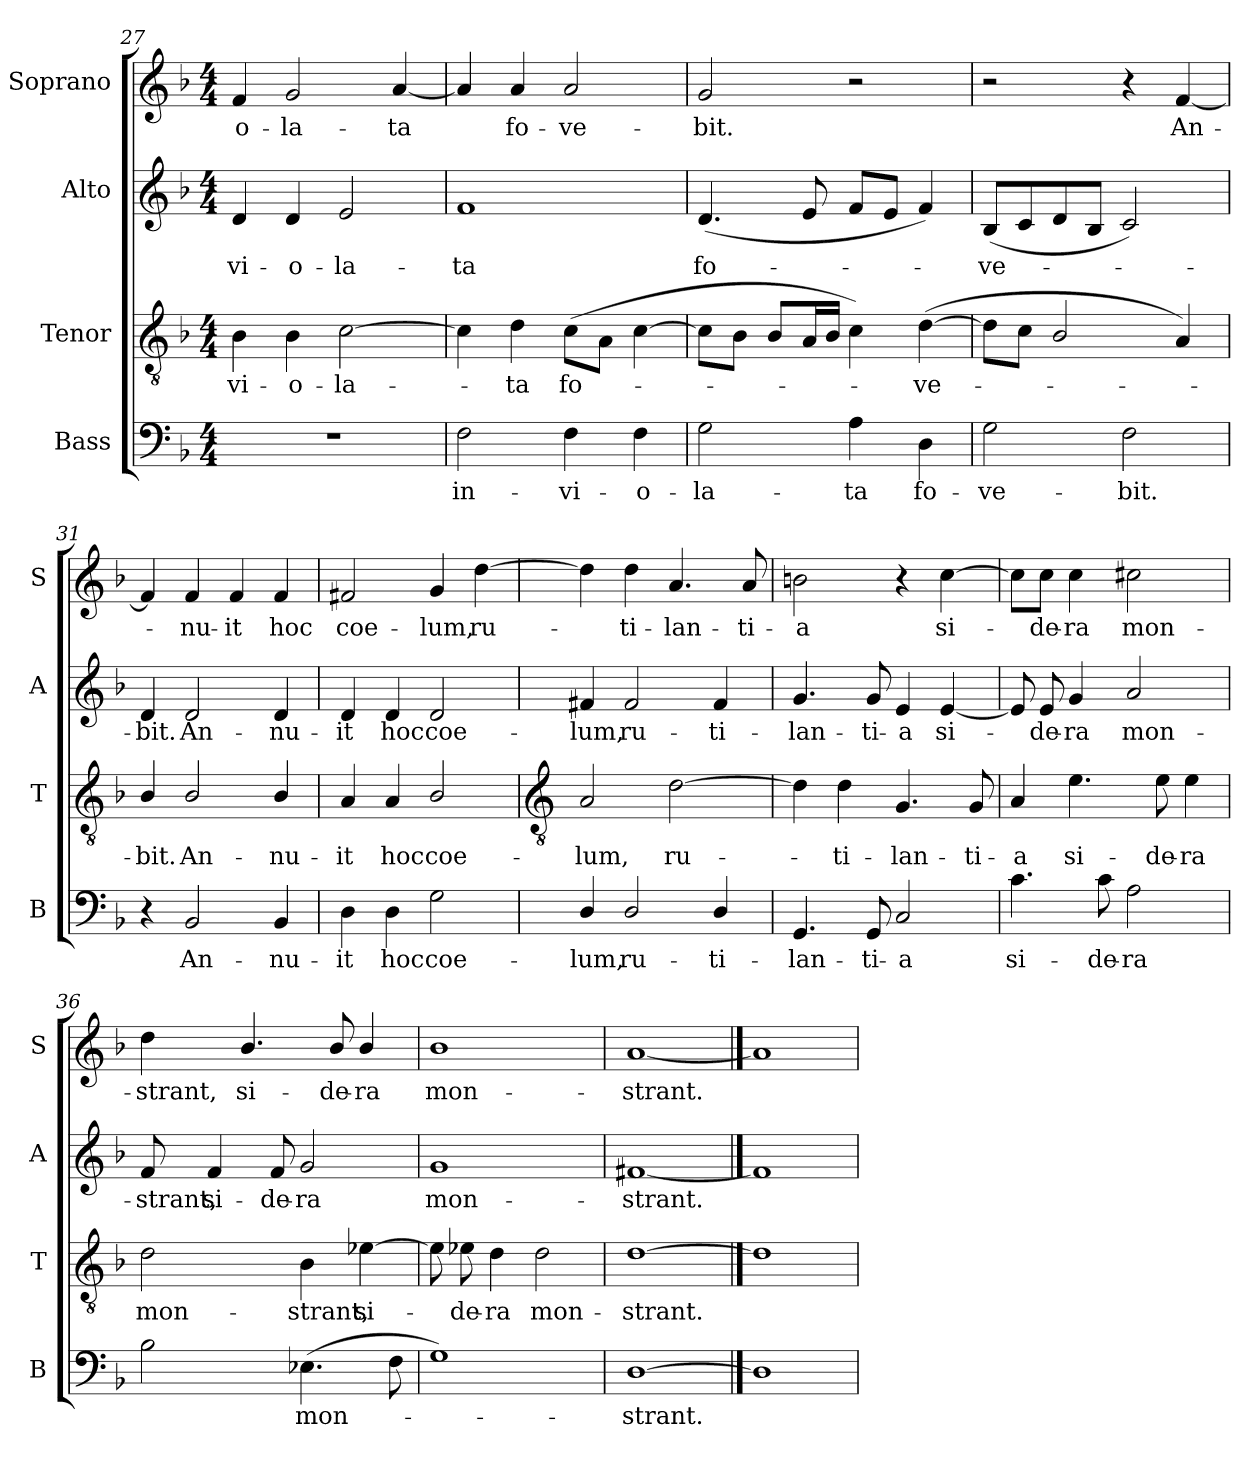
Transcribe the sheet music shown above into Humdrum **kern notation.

**kern	**text	**kern	**text	**kern	**text	**kern	**text
*part4	*part4	*part3	*part3	*part2	*part2	*part1	*part1
*staff4	*staff4	*staff3	*staff3	*staff2	*staff2	*staff1	*staff1
*I"Bass	*	*I"Tenor	*	*I"Alto	*	*I"Soprano	*
*I'B	*	*I'T	*	*I'A	*	*I'S	*
!!LO:LB:g=z
*clefF4	*	*clefGv2	*	*clefG2	*	*clefG2	*
*k[b-]	*	*k[b-]	*	*k[b-]	*	*k[b-]	*
*F:	*	*F:	*	*F:	*	*F:	*
*M4/4	*	*M4/4	*	*M4/4	*	*M4/4	*
=27	=27	=27	=27	=27	=27	=27	=27
!	!	!	!LO:LY:b	!	!LO:LY:b	!	!LO:LY:b
1r	.	4B-	-vi-	4d	-vi-	4f	-o-
!	!	!	!LO:LY:b	!	!LO:LY:b	!	!LO:LY:b
.	.	4B-	-o-	4d	-o-	2g	-la-
!	!	!	!LO:LY:b	!	!LO:LY:b	!	!
.	.	[2c	-la-	2e	-la-	.	.
!	!	!	!	!	!	!	!LO:LY:b
.	.	.	.	.	.	[4a	-ta
=28	=28	=28	=28	=28	=28	=28	=28
!	!LO:LY:b	!	!	!	!LO:LY:b	!	!
2F	in-	4c]	.	1f	-ta	4a]	.
!	!	!	!LO:LY:b	!	!	!	!LO:LY:b
.	.	4d	ta	.	.	4a	fo-
!	!LO:LY:b	!	!LO:LY:b	!	!	!	!LO:LY:b
4F	-vi-	(>8cL	fo-	.	.	2a	-ve-
.	.	8AJ	.	.	.	.	.
!	!LO:LY:b	!	!	!	!	!	!
4F	-o-	[4c	.	.	.	.	.
=29	=29	=29	=29	=29	=29	=29	=29
!	!LO:LY:b	!	!	!	!LO:LY:b	!	!LO:LY:b
2G	-la-	8cL]	.	(<4.d	fo-	2g	-bit.
.	.	8B-J	.	.	.	.	.
.	.	8B-L	.	.	.	.	.
.	.	16AL	.	8e	.	.	.
.	.	16B-JJ	.	.	.	.	.
!	!LO:LY:b	!	!	!	!	!	!
4A	-ta	4c)	.	8fL	.	2r	.
.	.	.	.	8eJ	.	.	.
!	!LO:LY:b	!	!LO:LY:b	!	!	!	!
4D	fo-	(<[4d	ve-	4f)	.	.	.
=30	=30	=30	=30	=30	=30	=30	=30
!	!LO:LY:b	!	!	!	!LO:LY:b	!	!
2G	-ve-	8dL]	.	(<8B-L	ve-	2r	.
.	.	8cJ	.	8c	.	.	.
.	.	2B-/	.	8d	.	.	.
.	.	.	.	8B-J	.	.	.
!	!LO:LY:b	!	!	!	!	!	!
2F	-bit.	.	.	2c)	.	4r	.
!	!	!	!	!	!	!	!LO:LY:b
.	.	4A)	.	.	.	[4f	An-
=31	=31	=31	=31	=31	=31	=31	=31
!	!	!	!LO:LY:b	!	!LO:LY:b	!	!
4r	.	4B-/	bit.	4d	bit.	4f]	.
!	!LO:LY:b	!	!LO:LY:b	!	!LO:LY:b	!	!LO:LY:b
2BB-	An-	2B-/	An-	2d	An-	4f	nu-
!	!	!	!	!	!	!	!LO:LY:b
.	.	.	.	.	.	4f	-it
!	!LO:LY:b	!	!LO:LY:b	!	!LO:LY:b	!	!LO:LY:b
4BB-	-nu-	4B-/	-nu-	4d	-nu-	4f	hoc
=32	=32	=32	=32	=32	=32	=32	=32
!	!LO:LY:b	!	!LO:LY:b	!	!LO:LY:b	!	!LO:LY:b
4D	-it	4A	-it	4d	-it	2f#X	coe-
!	!LO:LY:b	!	!LO:LY:b	!	!LO:LY:b	!	!
4D	hoc	4A	hoc	4d	hoc	.	.
!	!LO:LY:b	!	!LO:LY:b	!	!LO:LY:b	!	!LO:LY:b
2G	coe-	2B-/	coe-	2d	coe-	4g	-lum,
!	!	!	!	!	!	!	!LO:LY:b
.	.	.	.	.	.	[4dd	ru-
!!LO:LB:g=z
=33	=33	=33	=33	=33	=33	=33	=33
*	*	*clefGv2	*	*	*	*	*
!	!LO:LY:b	!	!LO:LY:b	!	!LO:LY:b	!	!
4D/	-lum,	2A	-lum,	4f#X	-lum,	4dd]	.
!	!LO:LY:b	!	!	!	!LO:LY:b	!	!LO:LY:b
2D/	ru-	.	.	2f#	ru-	4dd	ti-
!	!	!	!LO:LY:b	!	!	!	!LO:LY:b
.	.	[2d	ru-	.	.	4.a	-lan-
!	!LO:LY:b	!	!	!	!LO:LY:b	!	!
4D/	-ti-	.	.	4f#	-ti-	.	.
!	!	!	!	!	!	!	!LO:LY:b
.	.	.	.	.	.	8a	-ti-
=34	=34	=34	=34	=34	=34	=34	=34
!	!LO:LY:b	!	!	!	!LO:LY:b	!	!LO:LY:b
4.GG	-lan-	4d]	.	4.g	-lan-	2bn	-a
!	!	!	!LO:LY:b	!	!	!	!
.	.	4d	-ti-	.	.	.	.
!	!LO:LY:b	!	!	!	!LO:LY:b	!	!
8GG	-ti-	.	.	8g	-ti-	.	.
!	!LO:LY:b	!	!LO:LY:b	!	!LO:LY:b	!	!
2C	-a	4.G	-lan-	4e	-a	4r	.
!	!	!	!	!	!LO:LY:b	!	!LO:LY:b
.	.	.	.	[4e	si-	[4cc	si-
!	!	!	!LO:LY:b	!	!	!	!
.	.	8G	-ti-	.	.	.	.
=35	=35	=35	=35	=35	=35	=35	=35
!	!LO:LY:b	!	!LO:LY:b	!	!	!	!
4.c	si-	4A	-a	8e]	.	8cc\L]	.
!	!	!	!	!	!LO:LY:b	!	!LO:LY:b
.	.	.	.	8e	de-	8cc\J	de-
!	!	!	!LO:LY:b	!	!LO:LY:b	!	!LO:LY:b
.	.	4.e	si-	4g	-ra	4cc	-ra
!	!LO:LY:b	!	!	!	!	!	!
8c	-de-	.	.	.	.	.	.
!	!LO:LY:b	!	!	!	!LO:LY:b	!	!LO:LY:b
2A	-ra	.	.	2a	mon-	2cc#X	mon-
!	!	!	!LO:LY:b	!	!	!	!
.	.	8e	-de-	.	.	.	.
!	!	!	!LO:LY:b	!	!	!	!
.	.	4e	-ra	.	.	.	.
=36	=36	=36	=36	=36	=36	=36	=36
!	!	!	!LO:LY:b	!	!LO:LY:b	!	!LO:LY:b
2B-	.	2d	mon-	8f	-strant,	4dd	-strant,
!	!	!	!	!	!LO:LY:b	!	!
.	.	.	.	4f	si-	.	.
!	!	!	!	!	!	!	!LO:LY:b
.	.	.	.	.	.	4.b-/	si-
!	!	!	!	!	!LO:LY:b	!	!
.	.	.	.	8f	-de-	.	.
!	!LO:LY:b	!	!LO:LY:b	!	!LO:LY:b	!	!
(>4.E-X	mon-	4B-	-strant,	2g	-ra	.	.
!	!	!	!	!	!	!	!LO:LY:b
.	.	.	.	.	.	8b-/	-de-
!	!	!	!LO:LY:b	!	!	!	!LO:LY:b
.	.	[4e-X	si-	.	.	4b-/	-ra
8F	.	.	.	.	.	.	.
=37	=37	=37	=37	=37	=37	=37	=37
!	!	!	!	!	!LO:LY:b	!	!LO:LY:b
1G)	.	8e-]	.	1g	mon-	1b-	mon-
!	!	!	!LO:LY:b	!	!	!	!
.	.	8e-	-de-	.	.	.	.
!	!	!	!LO:LY:b	!	!	!	!
.	.	4d	-ra	.	.	.	.
!	!	!	!LO:LY:b	!	!	!	!
.	.	2d	mon-	.	.	.	.
=38	=38	=38	=38	=38	=38	=38	=38
!	!LO:LY:b	!	!LO:LY:b	!	!LO:LY:b	!	!LO:LY:b
[1D	strant.	[1d	-strant.	[1f#X	-strant.	[1a	-strant.
==39	==39	==39	==39	==39	==39	==39	==39
1D]	.	1d]	.	1f#]	.	1a]	.
=	=	=	=	=	=	=	=
*-	*-	*-	*-	*-	*-	*-	*-
